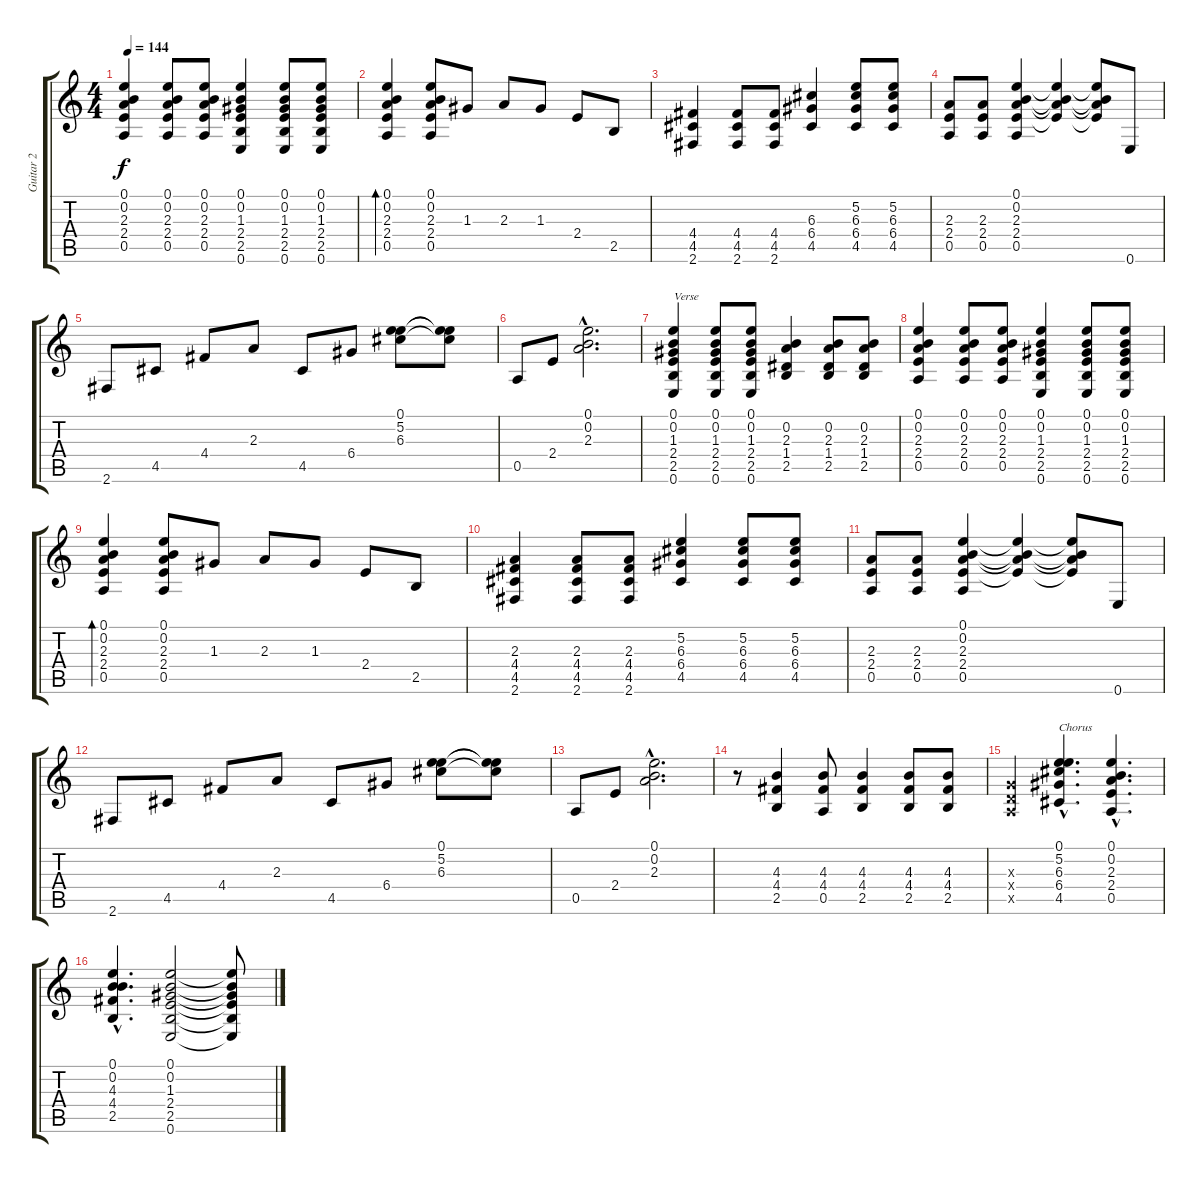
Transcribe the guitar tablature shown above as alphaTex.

\track ("Guitar 2" "Guitar 2") {instrument distortionguitar}
\staff {score tabs}
\tuning (E4 B3 G3 D3 A2 E2) {hide}
\ts (4 4)
\tempo 144
\clef g2
\ks c
(0.1 0.2 2.3 2.4 0.5).4{dy f} (0.1 0.2 2.3 2.4 0.5).8 (0.1 0.2 2.3 2.4 0.5).8 (0.1 0.2 1.3 2.4 2.5 0.6).4 (0.1 0.2 1.3 2.4 2.5 0.6).8 (0.1 0.2 1.3 2.4 2.5 0.6).8 |
(0.1 0.2 2.3 2.4 0.5).4{bd 60} (0.1 0.2 2.3 2.4 0.5).8 1.3.8 2.3.8 1.3.8 2.4.8 2.5.8 |
(4.4 4.5 2.6).4 (4.4 4.5 2.6).8 (4.4 4.5 2.6).8 (6.3 6.4 4.5).4 (5.2 6.3 6.4 4.5).8 (5.2 6.3 6.4 4.5).8 |
(2.3 2.4 0.5).8 (2.3 2.4 0.5).8 (0.1 0.2 2.3 2.4 0.5).4 (0.1{t} 0.2{t} 2.3{t} 2.4{t}).4 (0.1{t} 0.2{t} 2.3{t} 2.4{t}).8 0.6.8 |
2.6.8 4.5.8 4.4.8 2.3.8 4.5.8 6.4.8 (0.1 5.2 6.3).8 (0.1{t} 5.2{t} 6.3{t}).8 |
0.5.8 2.4.8 (0.1{hac} 0.2{hac} 2.3{hac}).2{d} |
(0.1 0.2 1.3 2.4 2.5 0.6).4{txt "Verse"} (0.1 0.2 1.3 2.4 2.5 0.6).8 (0.1 0.2 1.3 2.4 2.5 0.6).8 (0.2 2.3 1.4 2.5).4 (0.2 2.3 1.4 2.5).8 (0.2 2.3 1.4 2.5).8 |
(0.1 0.2 2.3 2.4 0.5).4 (0.1 0.2 2.3 2.4 0.5).8 (0.1 0.2 2.3 2.4 0.5).8 (0.1 0.2 1.3 2.4 2.5 0.6).4 (0.1 0.2 1.3 2.4 2.5 0.6).8 (0.1 0.2 1.3 2.4 2.5 0.6).8 |
(0.1 0.2 2.3 2.4 0.5).4{bd 60} (0.1 0.2 2.3 2.4 0.5).8 1.3.8 2.3.8 1.3.8 2.4.8 2.5.8 |
(2.3 4.4 4.5 2.6).4 (2.3 4.4 4.5 2.6).8 (2.3 4.4 4.5 2.6).8 (5.2 6.3 6.4 4.5).4 (5.2 6.3 6.4 4.5).8 (5.2 6.3 6.4 4.5).8 |
(2.3 2.4 0.5).8 (2.3 2.4 0.5).8 (0.1 0.2 2.3 2.4 0.5).4 (0.1{t} 0.2{t} 2.3{t} 2.4{t}).4 (0.1{t} 0.2{t} 2.3{t} 2.4{t}).8 0.6.8 |
2.6.8 4.5.8 4.4.8 2.3.8 4.5.8 6.4.8 (0.1 5.2 6.3).8 (0.1{t} 5.2{t} 6.3{t}).8 |
0.5.8 2.4.8 (0.1{hac} 0.2{hac} 2.3{hac}).2{d} |
r.8 (4.3 4.4 2.5).4 (4.3 4.4 0.5).8 (4.3 4.4 2.5).4 (4.3 4.4 2.5).8 (4.3 4.4 2.5).8 |
(0.3{x} 0.4{x} 0.5{x}).4 (0.1{hac} 5.2{hac} 6.3{hac} 6.4{hac} 4.5{hac}).4{d txt "Chorus"} (0.1{hac} 0.2{hac} 2.3{hac} 2.4{hac} 0.5{hac}).4{d} |
(0.1{hac} 0.2{hac} 4.3{hac} 4.4{hac} 2.5{hac}).4{d} (0.1 0.2 1.3 2.4 2.5 0.6).2 (0.1{t} 0.2{t} 1.3{t} 2.4{t} 2.5{t} 0.6{t}).8
